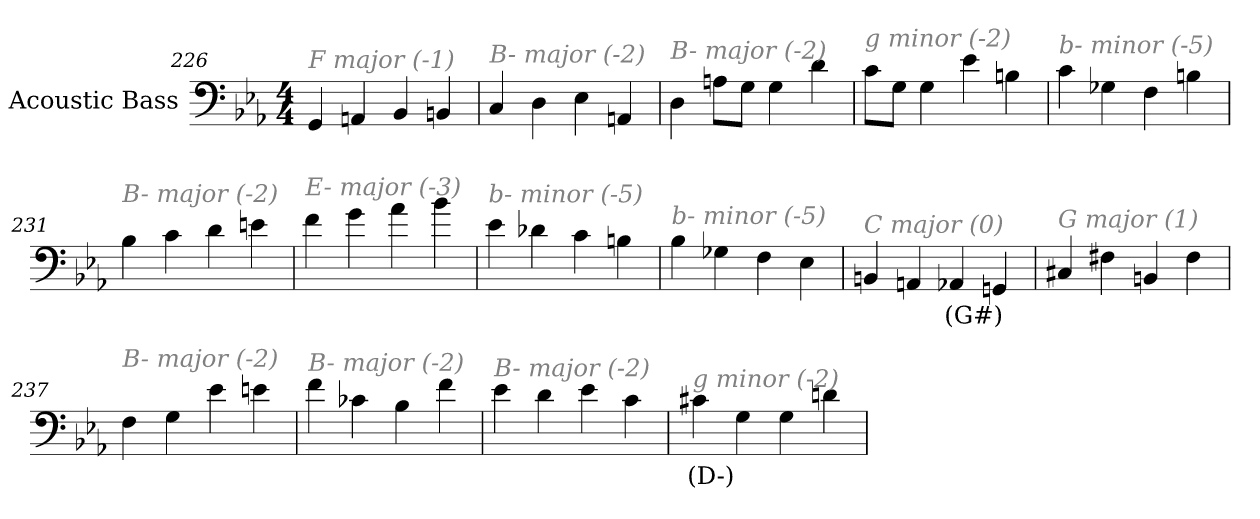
**kern	**text
*part1	*part1
*staff1	*staff1
*I"Acoustic Bass	*
*clefF4	*
*ITrd7c12	*
*k[b-e-a-]	*
*E-:	*
*M4/4	*
=226	=226
!LO:TX:i:color=#808080:t=F major (-1)	!
4GGG	.
4AAAn	.
4BBB-	.
4BBBn	.
=227	=227
!LO:TX:i:color=#808080:t=B- major (-2)	!
4CC	.
4DD	.
4EE-	.
4AAAn	.
=228	=228
!LO:TX:i:color=#808080:t=B- major (-2)	!
4DD	.
8AAnL	.
8GGJ	.
4GG	.
4D	.
=229	=229
!LO:TX:i:color=#808080:t=g minor (-2)	!
8CL	.
8GGJ	.
4GG	.
4E-	.
4BBn	.
=230	=230
!LO:TX:i:color=#808080:t=b- minor (-5)	!
4C	.
4GG-X	.
4FF	.
4BBn	.
=231	=231
!LO:TX:i:color=#808080:t=B- major (-2)	!
4BB-	.
4C	.
4D	.
4En	.
=232	=232
!LO:TX:i:color=#808080:t=E- major (-3)	!
4F	.
4G	.
4A-	.
4B-	.
=233	=233
!LO:TX:i:color=#808080:t=b- minor (-5)	!
4E-	.
4D-X	.
4C	.
4BBn	.
=234	=234
!LO:TX:i:color=#808080:t=b- minor (-5)	!
4BB-	.
4GG-X	.
4FF	.
4EE-	.
=235	=235
!LO:TX:i:color=#808080:t=C major (0)	!
4BBBn	.
4AAAn	.
4AAA-Xi	(G#)
4GGGn	.
=236	=236
!LO:TX:i:color=#808080:t=G major (1)	!
4CC#X	.
4FF#X	.
4BBBn	.
4FF#	.
=237	=237
!LO:TX:i:color=#808080:t=B- major (-2)	!
4FF	.
4GG	.
4E-	.
4En	.
=238	=238
!LO:TX:i:color=#808080:t=B- major (-2)	!
4F	.
4C-X	.
4BB-	.
4F	.
=239	=239
!LO:TX:i:color=#808080:t=B- major (-2)	!
4E-	.
4D	.
4E-	.
4C	.
=240	=240
!LO:TX:i:color=#808080:t=g minor (-2)	!
4C#Xi	(D-)
4GG	.
4GG	.
4Dn	.
=	=
*-	*-
